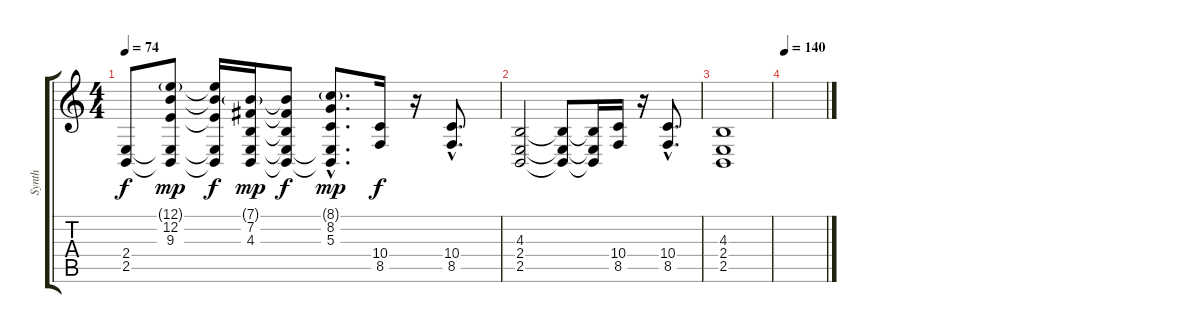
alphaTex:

\track ("Synth" "Synth") {instrument churchorgan}
\staff {score tabs}
\tuning (E4 B3 G3 D3 A2 E2) {hide}
\ts (4 4)
\tempo 74
\clef g2
\ks c
(2.4 2.5).8{dy f} (12.1{g} 12.2 9.3 2.4{t} 2.5{t}).8{dy mp} (12.1{t} 12.2{t} 9.3{t} 2.4{t} 2.5{t}).16{dy f} (7.1{g} 7.2 4.3 2.4{t} 2.5{t}).16{dy mp} (7.1{t} 7.2{t} 4.3{t} 2.4{t} 2.5{t}).8{dy f} (8.1{g hac} 8.2{hac} 5.3{hac} 2.4{hac t} 2.5{hac t}).8{d dy mp} (10.4 8.5).16{dy f} r.16 (10.4{hac} 8.5{hac}).8{d} |
(4.3 2.4 2.5).2 (4.3{t} 2.4{t} 2.5{t}).8 (4.3{t} 2.4{t} 2.5{t}).16 (10.4 8.5).16 r.16 (10.4{hac} 8.5{hac}).8{d} |
(4.3 2.4 2.5).1 |
\tempo 140
